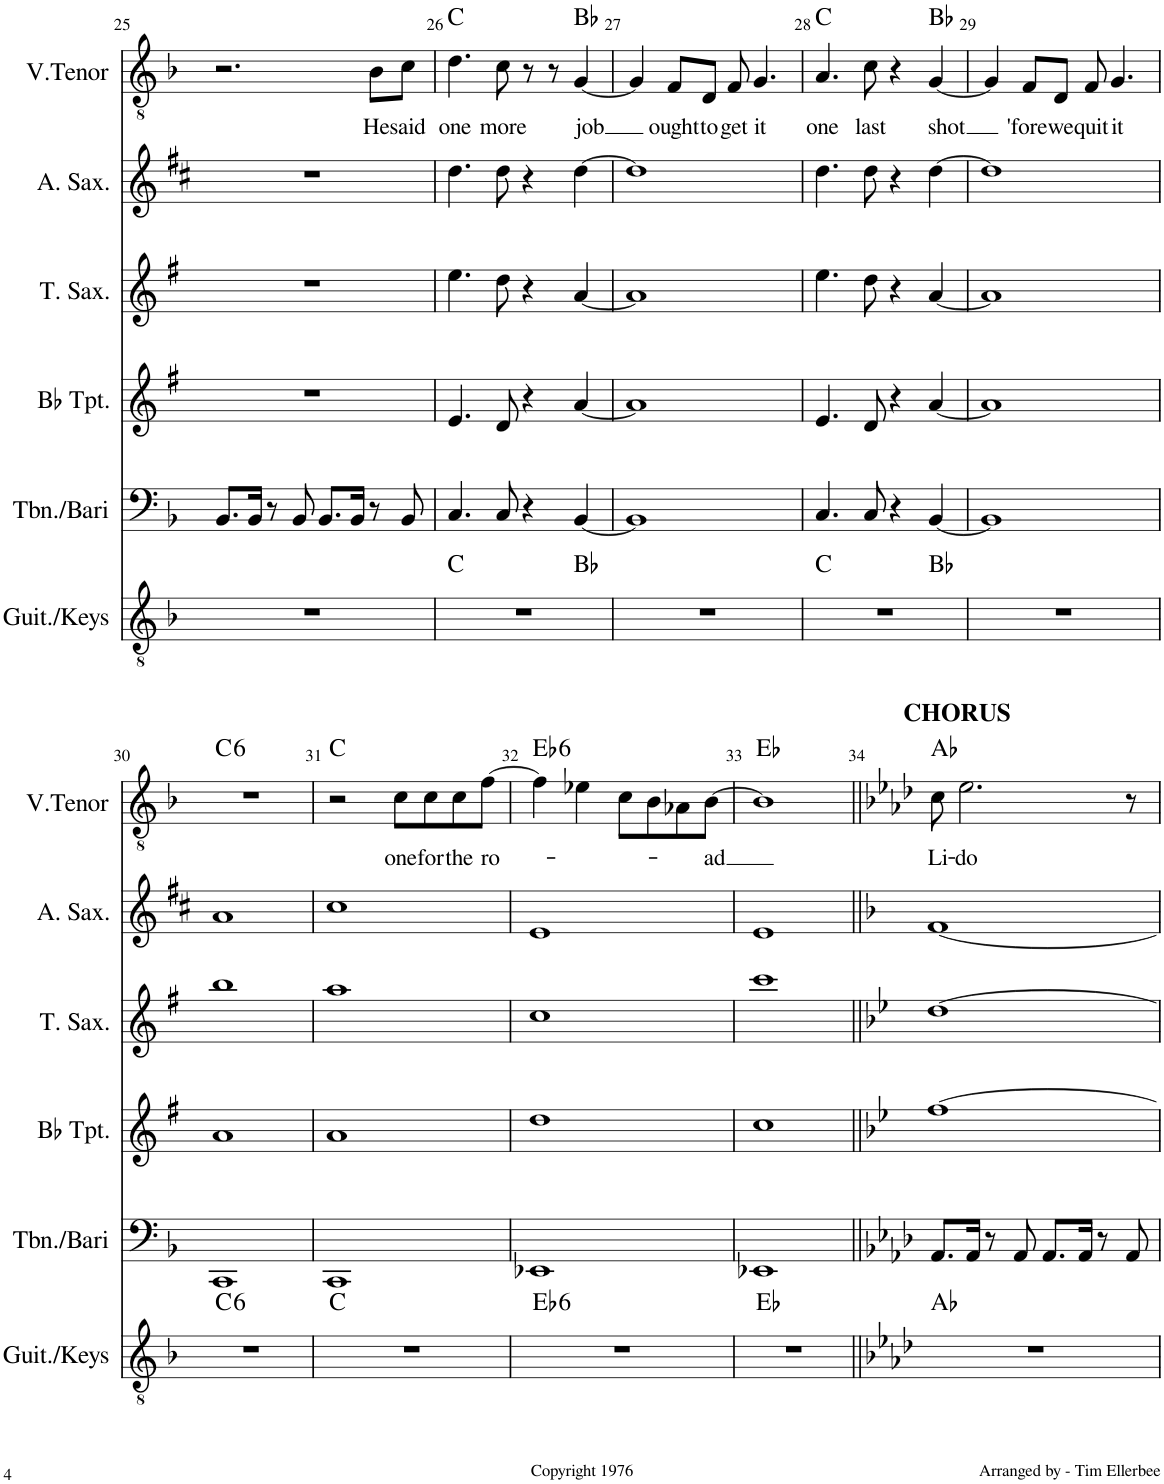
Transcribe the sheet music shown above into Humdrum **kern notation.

**kern	**harte	**kern	**kern	**kern	**kern	**kern	**text	**harte
*part6	*part6	*part5	*part4	*part3	*part2	*part1	*part1	*part1
*staff6	*	*staff5	*staff4	*staff3	*staff2	*staff1	*staff1	*
*I"Guit./Keys	*	*I"T-bone/Bari	*I"Bb Trumpet	*I"Tenor Saxophone	*I"Alto Saxophone	*I"V. Tenor	*	*
*I'Guit./Keys	*	*I'Tbn./Bari	*I'Bb Tpt.	*I'T. Sax.	*I'A. Sax.	*I'V.Tenor	*	*
!!LO:PB:g=z
*clefGv2	*	*clefF4	*clefG2	*clefG2	*clefG2	*clefGv2	*	*
*	*	*	*Trd1c2	*Trd8c14	*Trd5c9	*	*	*
*k[b-]	*	*k[b-]	*k[f#]	*k[f#]	*k[f#c#]	*k[b-]	*	*
*M4/4	*	*M4/4	*M4/4	*M4/4	*M4/4	*M4/4	*	*
=25	=25	=25	=25	=25	=25	=25	=25	=25
1r	.	8.BB-/L	1r	1r	1r	2.r	.	.
.	.	16BB-/Jk	.	.	.	.	.	.
.	.	8r	.	.	.	.	.	.
.	.	8BB-/	.	.	.	.	.	.
.	.	8.BB-/L	.	.	.	.	.	.
.	.	16BB-/Jk	.	.	.	.	.	.
!	!	!	!	!	!	!	!LO:LY:b	!
.	.	8r	.	.	.	8B-\L	He	.
!	!	!	!	!	!	!	!LO:LY:b	!
.	.	8BB-/	.	.	.	8c\J	said	.
=26	=26	=26	=26	=26	=26	=26	=26	=26
!	!	!	!	!	!	!	!LO:LY:b	!
*^	*	*	*	*	*	*	*	*
1r	2.ryy	C:maj	4.C/	4.e/	4.ee\	4.dd\	4.d\	one	C:maj
!	!	!	!	!	!	!	!	!LO:LY:b	!
.	.	.	8C/	8d/	8dd\	8dd\	8c\	more	.
.	.	.	4r	4r	4r	4r	8r	.	.
.	.	.	.	.	.	.	8r	.	.
!	!	!	!	!	!	!	!	!LO:LY:b	!
.	4ryy	Bb:maj	[4BB-/	[4a/	[4a/	[4dd\	[4G/	job	Bb:maj
*v	*v	*	*	*	*	*	*	*	*
=27	=27	=27	=27	=27	=27	=27	=27	=27
1r	.	1BB-]	1a]	1a]	1dd]	4G/]	.	.
!	!	!	!	!	!	!	!LO:LY:b	!
.	.	.	.	.	.	8F/L	ought	.
!	!	!	!	!	!	!	!LO:LY:b	!
.	.	.	.	.	.	8D/J	to	.
!	!	!	!	!	!	!	!LO:LY:b	!
.	.	.	.	.	.	8F/	get	.
!	!	!	!	!	!	!	!LO:LY:b	!
.	.	.	.	.	.	4.G/	it	.
=28	=28	=28	=28	=28	=28	=28	=28	=28
!	!	!	!	!	!	!	!LO:LY:b	!
*^	*	*	*	*	*	*	*	*
1r	2.ryy	C:maj	4.C/	4.e/	4.ee\	4.dd\	4.A/	one	C:maj
!	!	!	!	!	!	!	!	!LO:LY:b	!
.	.	.	8C/	8d/	8dd\	8dd\	8c\	last	.
.	.	.	4r	4r	4r	4r	4r	.	.
!	!	!	!	!	!	!	!	!LO:LY:b	!
.	4ryy	Bb:maj	[4BB-/	[4a/	[4a/	[4dd\	[4G/	shot	Bb:maj
*v	*v	*	*	*	*	*	*	*	*
=29	=29	=29	=29	=29	=29	=29	=29	=29
1r	.	1BB-]	1a]	1a]	1dd]	4G/]	.	.
!	!	!	!	!	!	!	!LO:LY:b	!
.	.	.	.	.	.	8F/L	'fore	.
!	!	!	!	!	!	!	!LO:LY:b	!
.	.	.	.	.	.	8D/J	we	.
!	!	!	!	!	!	!	!LO:LY:b	!
.	.	.	.	.	.	8F/	quit	.
!	!	!	!	!	!	!	!LO:LY:b	!
.	.	.	.	.	.	4.G/	it	.
!!LO:LB:g=z
=30	=30	=30	=30	=30	=30	=30	=30	=30
!	!LO:H:kt=6	!	!	!	!	!	!	!LO:H:kt=6
1r	C:maj6	1CC	1a	1bb	1a	1r	.	C:maj6
=31	=31	=31	=31	=31	=31	=31	=31	=31
1r	C:maj	1CC	1a	1aa	1cc#	2r	.	C:maj
!	!	!	!	!	!	!	!LO:LY:b	!
.	.	.	.	.	.	8c\L	one	.
!	!	!	!	!	!	!	!LO:LY:b	!
.	.	.	.	.	.	8c\	for	.
!	!	!	!	!	!	!	!LO:LY:b	!
.	.	.	.	.	.	8c\	the	.
!	!	!	!	!	!	!	!LO:LY:b	!
.	.	.	.	.	.	[8f\J	ro-	.
=32	=32	=32	=32	=32	=32	=32	=32	=32
!	!LO:H:kt=6	!	!	!	!	!	!	!LO:H:kt=6
1r	Eb:maj6	1EE-X	1dd	1cc	1e	4f\]	.	Eb:maj6
.	.	.	.	.	.	4e-X\	.	.
.	.	.	.	.	.	8c\L	.	.
.	.	.	.	.	.	8B-\	.	.
.	.	.	.	.	.	8A-X\	.	.
!	!	!	!	!	!	!	!LO:LY:b	!
.	.	.	.	.	.	[8B-\J	-ad	.
=33	=33	=33	=33	=33	=33	=33	=33	=33
1r	Eb:maj	1EE-X	1cc	1ccc	1e	1B-]	.	Eb:maj
=34||	=34||	=34||	=34||	=34||	=34||	=34||	=34||	=34||
*k[b-e-a-d-]	*	*k[b-e-a-d-]	*k[b-e-]	*k[b-e-]	*k[b-]	*k[b-e-a-d-]	*	*
!	!	!	!	!	!	!LO:TX:a:B:t=CHORUS	!	!
!	!	!	!	!	!	!	!LO:LY:b	!
1r	Ab:maj	8.AA-/L	[1ff	[1dd	[1f	8c\	Li-	Ab:maj
!	!	!	!	!	!	!	!LO:LY:b	!
.	.	.	.	.	.	2.e-\	-do	.
.	.	16AA-/Jk	.	.	.	.	.	.
.	.	8r	.	.	.	.	.	.
.	.	8AA-/	.	.	.	.	.	.
.	.	8.AA-/L	.	.	.	.	.	.
.	.	16AA-/Jk	.	.	.	.	.	.
.	.	8r	.	.	.	.	.	.
.	.	8AA-/	.	.	.	8r	.	.
=	=	=	=	=	=	=	=	=
*-	*-	*-	*-	*-	*-	*-	*-	*-
